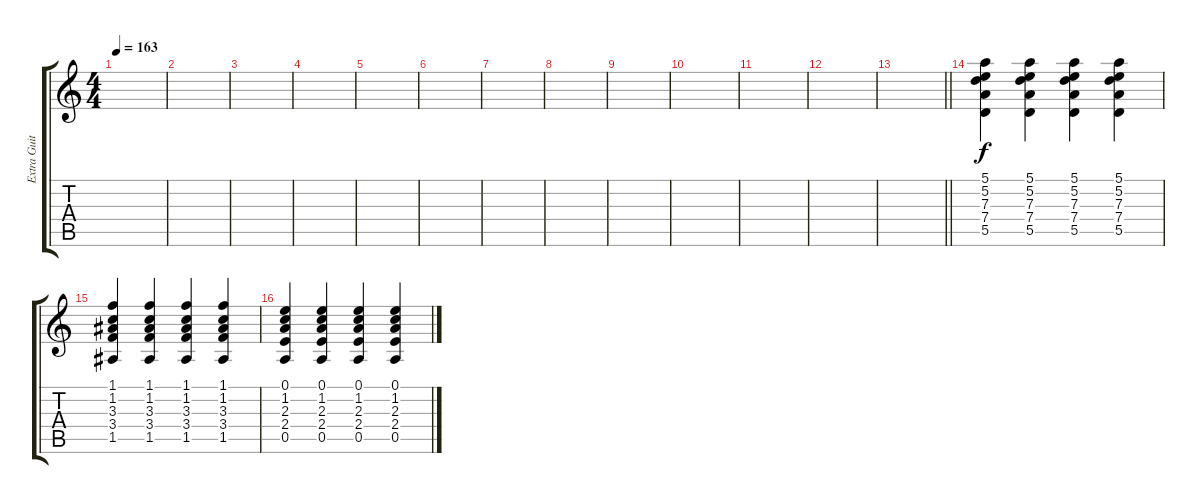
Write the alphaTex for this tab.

\track ("Extra Guitar" "Extra Guit") {instrument acousticguitarsteel}
\staff {score tabs}
\tuning (E4 B3 G3 D3 A2 E2) {hide}
\ts (4 4)
\tempo 163
\clef g2
\ks c
|
|
|
|
|
|
|
|
|
|
|
|
\barLineRight lightlight
|
(5.1 5.2 7.3 7.4 5.5).4 (5.1 5.2 7.3 7.4 5.5).4 (5.1 5.2 7.3 7.4 5.5).4 (5.1 5.2 7.3 7.4 5.5).4 |
(1.1 1.2 3.3 3.4 1.5).4 (1.1 1.2 3.3 3.4 1.5).4 (1.1 1.2 3.3 3.4 1.5).4 (1.1 1.2 3.3 3.4 1.5).4 |
(0.1 1.2 2.3 2.4 0.5).4 (0.1 1.2 2.3 2.4 0.5).4 (0.1 1.2 2.3 2.4 0.5).4 (0.1 1.2 2.3 2.4 0.5).4
